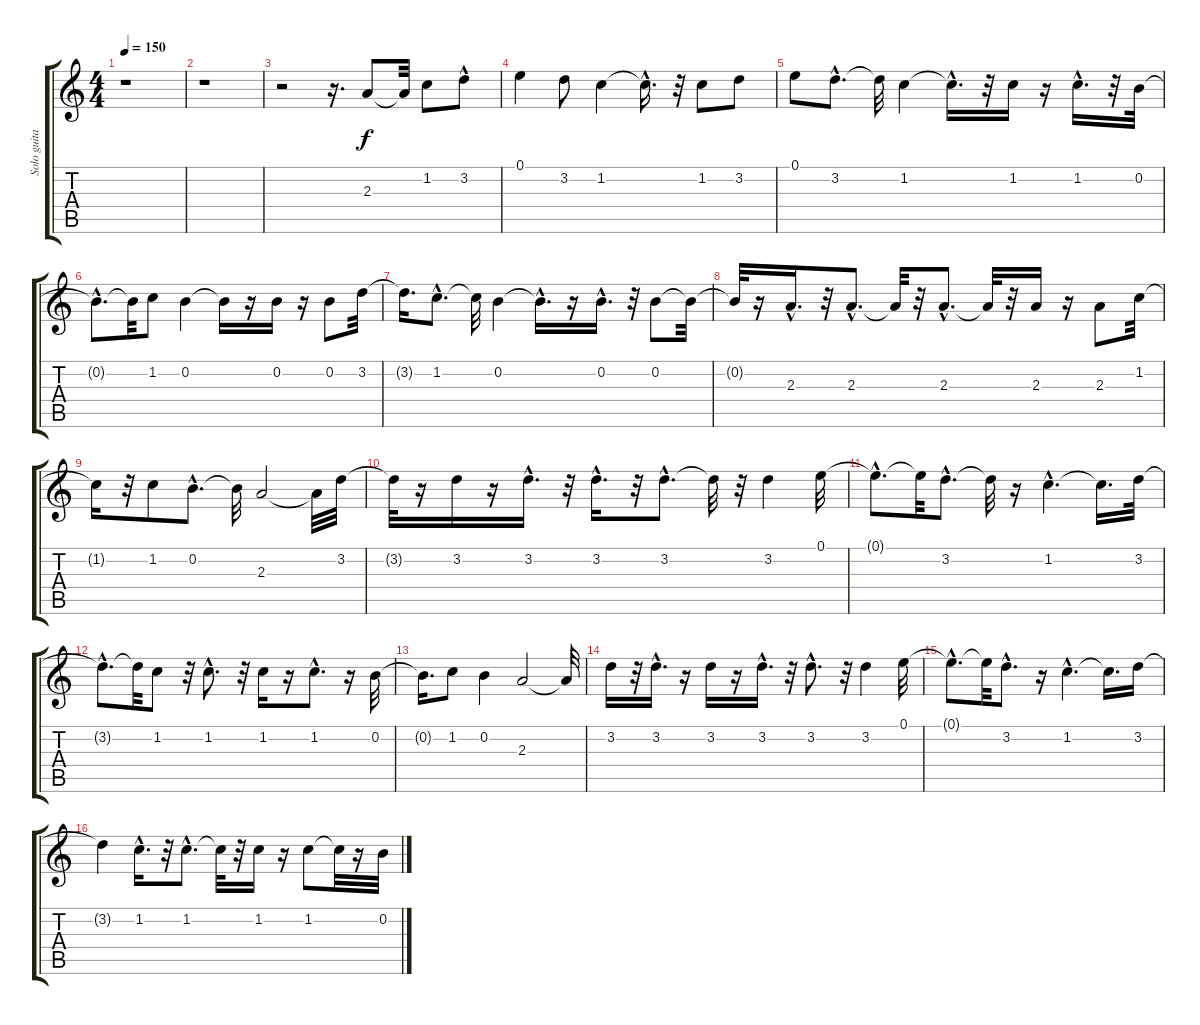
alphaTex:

\track ("Solo guitar" "Solo guita") {instrument overdrivenguitar}
\staff {score tabs}
\tuning (E4 B3 G3 D3 A2 E2) {hide}
\ts (4 4)
\tempo 150
\clef g2
\ks c
r.1{dy f} |
r.1 |
r.2 r.16{d} 2.3.8 2.3{t}.32 1.2.8 3.2{hac}.8 |
0.1.4 3.2.8 1.2.4 1.2{hac t}.16{d} r.32 1.2.8 3.2.8 |
0.1.8 3.2{hac}.8{d} 3.2{t}.32 1.2.4 1.2{hac t}.16{d} r.32 1.2.16 r.16 1.2{hac}.16{d} r.32 0.2.32 |
0.2{hac t}.8{d} 0.2{t}.32 1.2.8 0.2.4 0.2{t}.16 r.16 0.2.16 r.16 0.2.8 3.2.32 |
3.2{t}.16{d} 1.2{hac}.8{d} 1.2{t}.32 0.2.4 0.2{hac t}.16{d} r.16 0.2{hac}.16{d} r.32 0.2.8 0.2{t}.32 |
0.2{t}.32 r.16 2.3{hac}.16{d} r.32 2.3{hac}.8{d} 2.3{t}.32 r.32 2.3{hac}.8{d} 2.3{t}.32 r.32 2.3.16 r.16 2.3.8 1.2.32 |
1.2{t}.16 r.32 1.2.8 0.2{hac}.8{d} 0.2{t}.32 2.3.2 2.3{t}.32 3.2.32 |
3.2{t}.32 r.16 3.2.16 r.16 3.2{hac}.16{d} r.32 3.2{hac}.16{d} r.32 3.2{hac}.8{d} 3.2{t}.32 r.32 3.2.4 0.1.32 |
0.1{hac t}.8{d} 0.1{t}.32 3.2{hac}.8{d} 3.2{t}.32 r.16 1.2{hac}.4{d} 1.2{t}.16{d} 3.2.32 |
3.2{hac t}.8{d} 3.2{t}.32 1.2.8 r.32 1.2{hac}.8{d} r.32 1.2.16 r.16 1.2{hac}.8{d} r.16 0.2.32 |
0.2{t}.16{d} 1.2.8 0.2.4 2.3.2 2.3{t}.32 |
3.2.16 r.32 3.2{hac}.16{d} r.16 3.2.16 r.16 3.2{hac}.16{d} r.32 3.2{hac}.8{d} r.32 3.2.4 0.1.32 |
0.1{hac t}.8{d} 0.1{t}.32 3.2{hac}.8{d} r.16 1.2{hac}.4{d} 1.2{t}.16{d} 3.2.16 |
3.2{t}.4 1.2{hac}.16{d} r.32 1.2{hac}.8{d} 1.2{t}.32 r.32 1.2.16 r.16 1.2.8 1.2{t}.32 r.16 0.2.32
